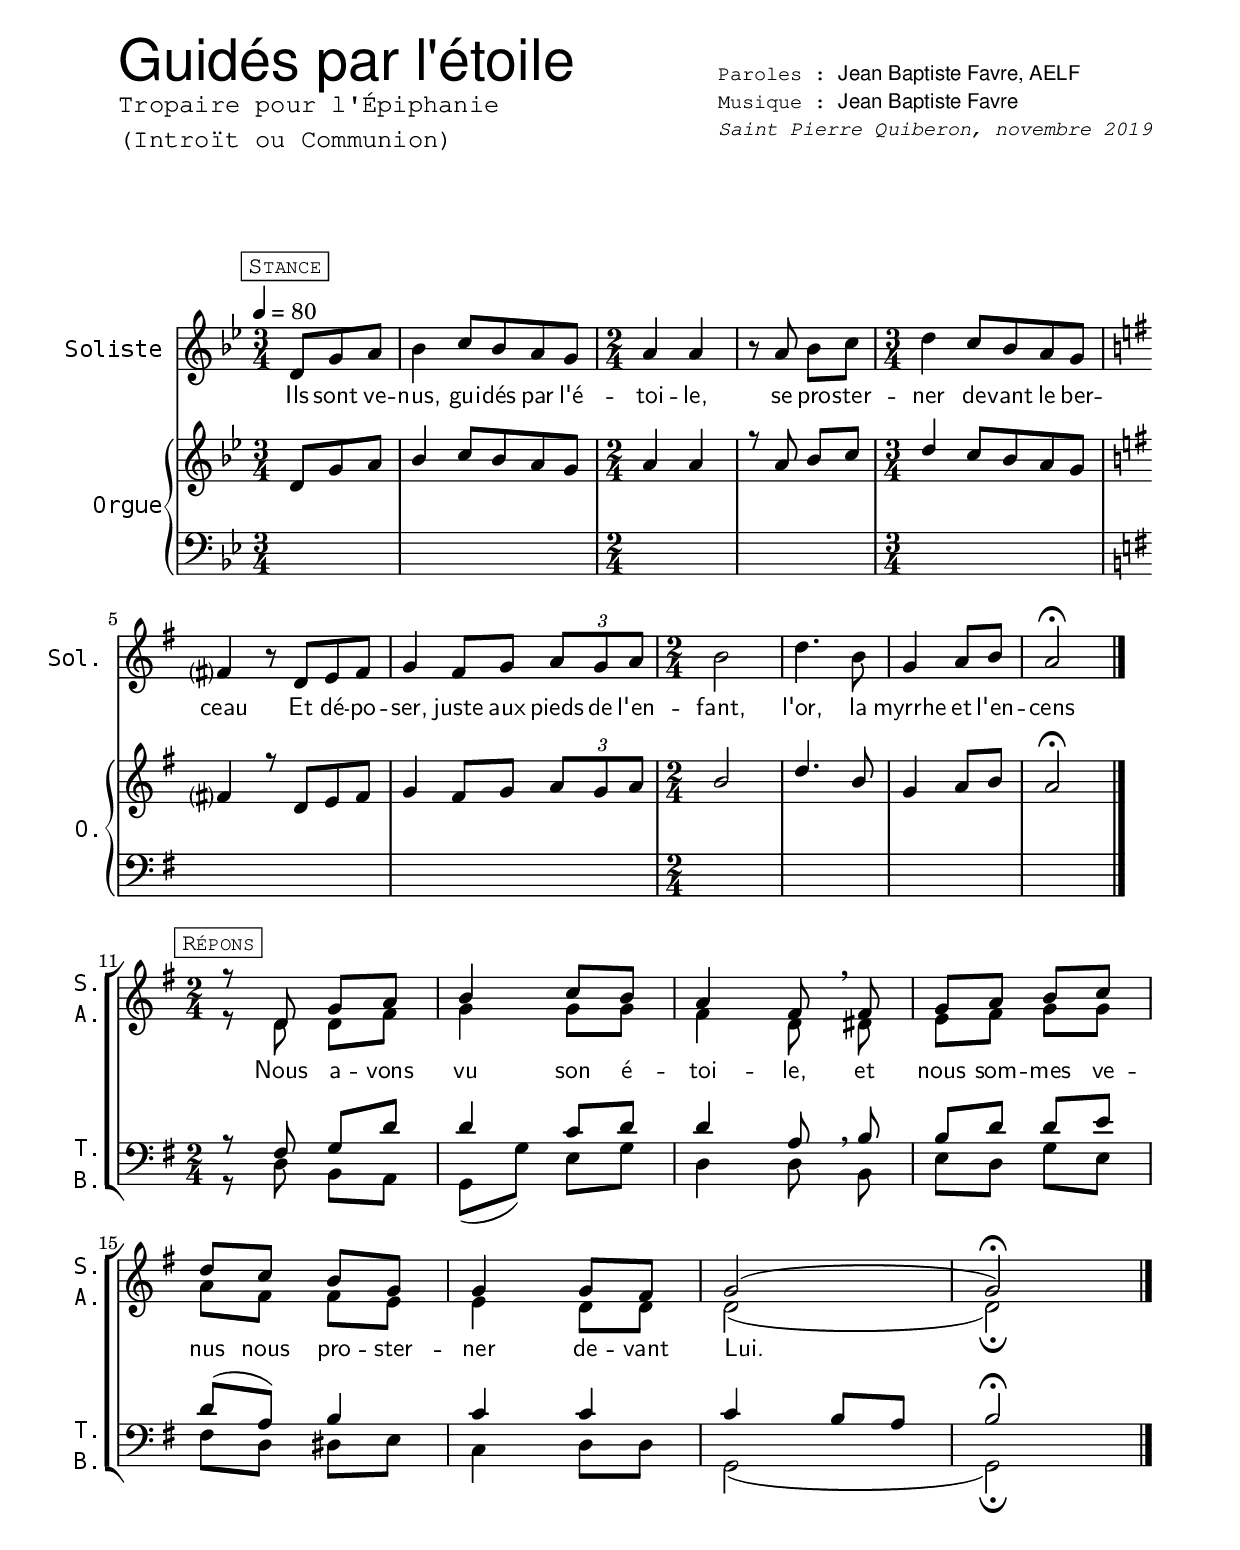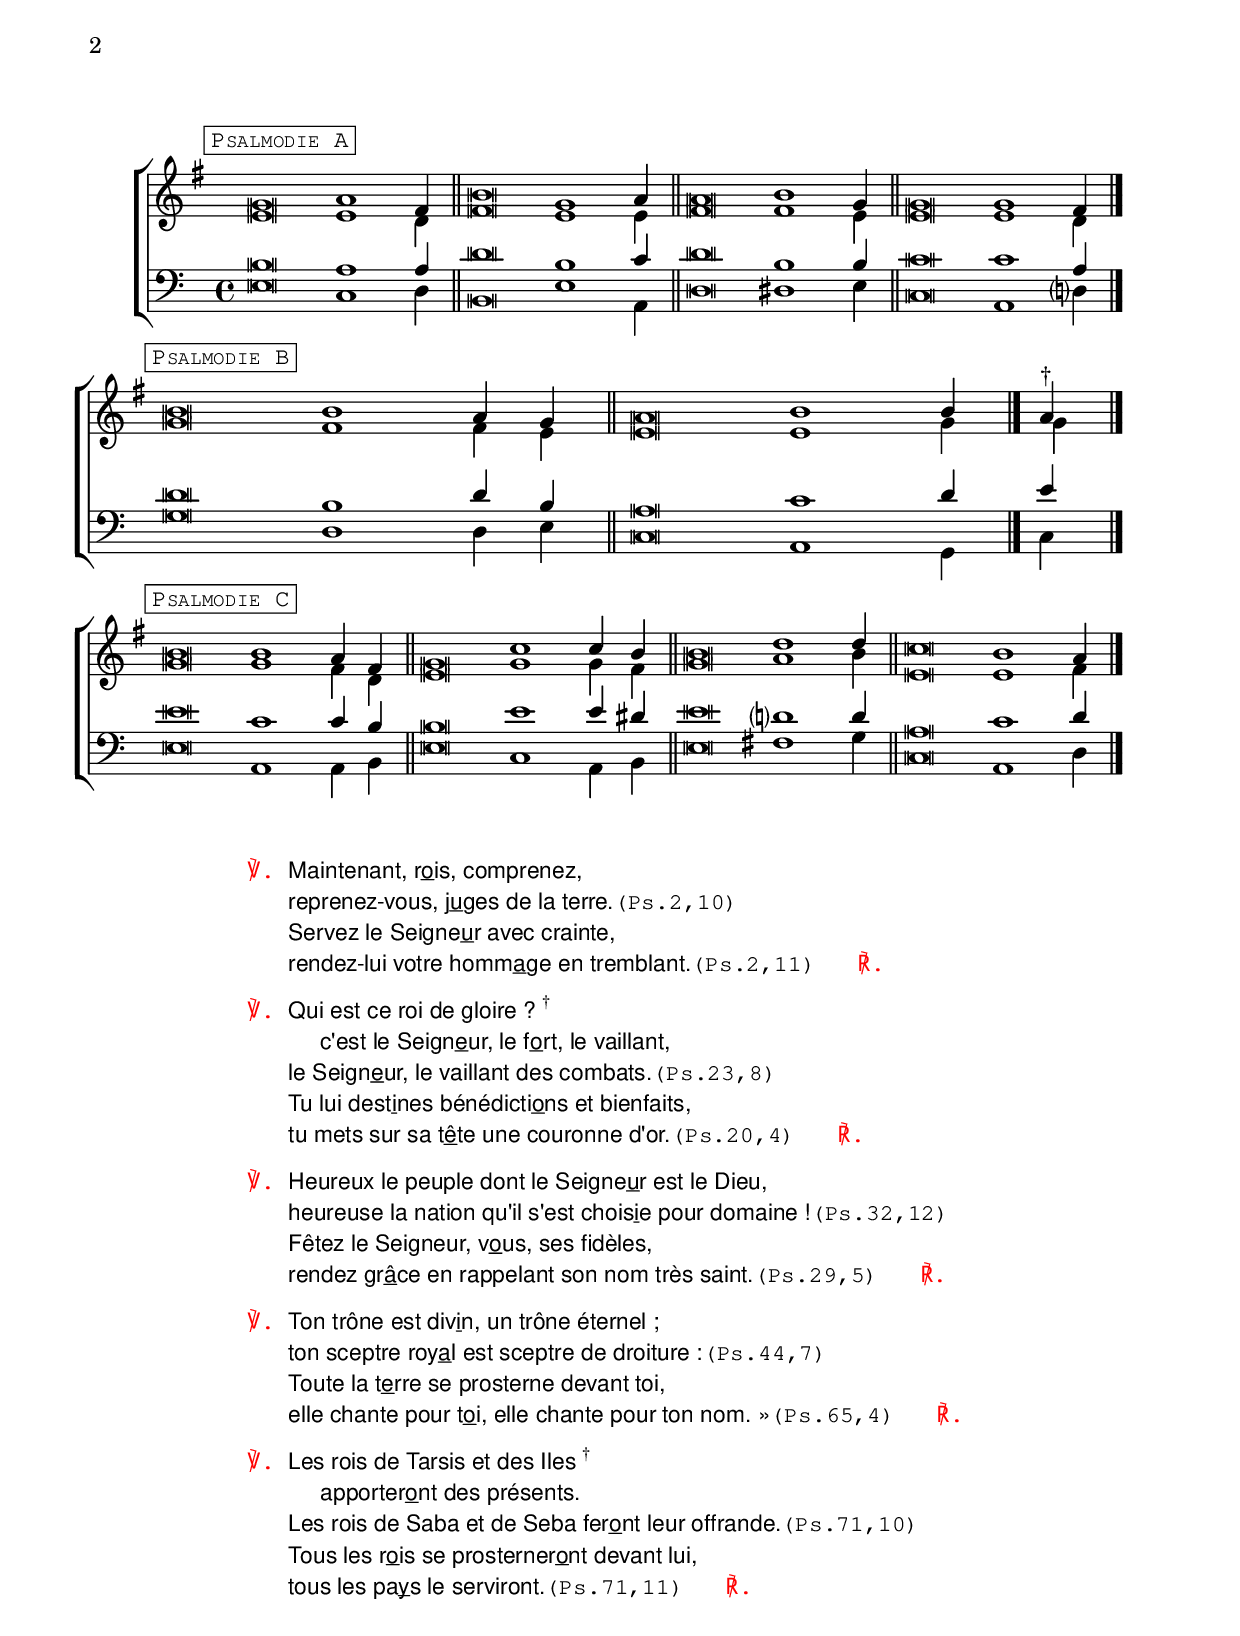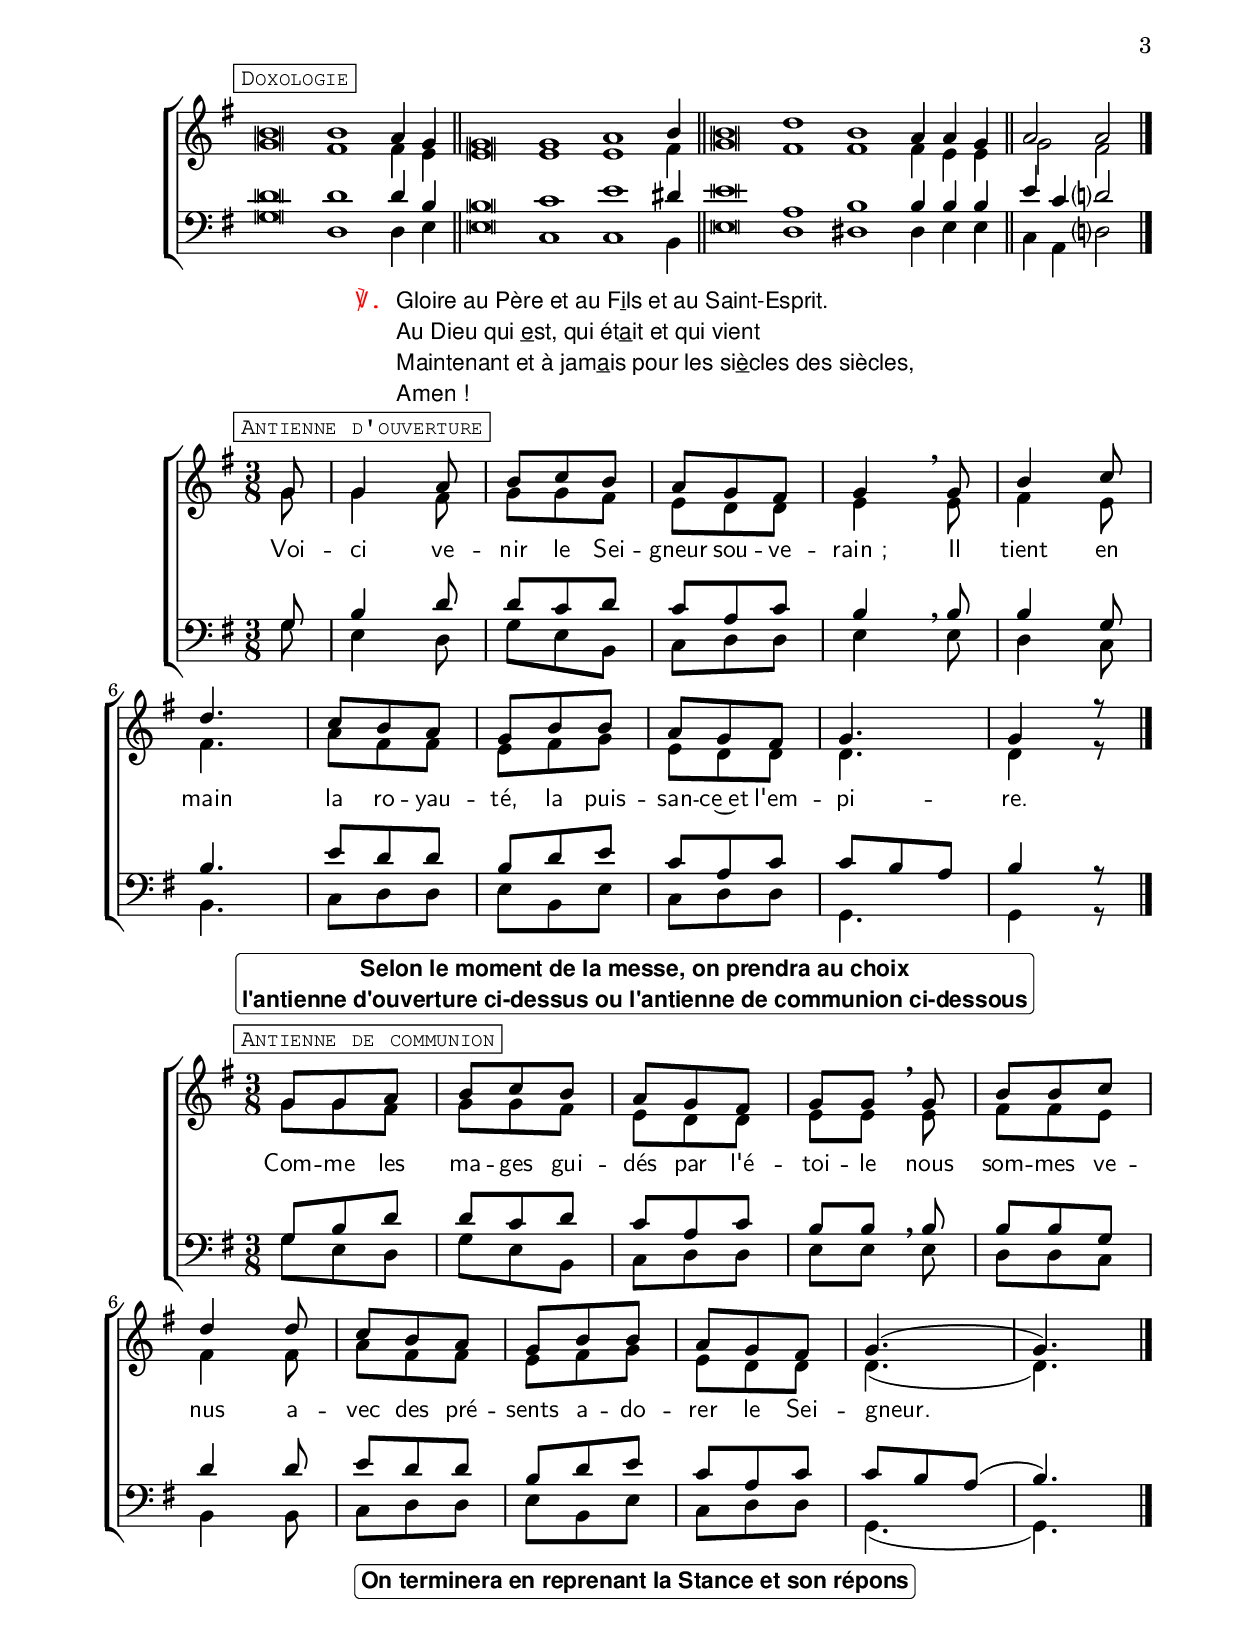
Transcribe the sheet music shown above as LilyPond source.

\version "2.22.0"
\language "english"
\include "../libs/commonFunctions.ily"

headers = \header {
  title = "Guidés par l'étoile"
  subtitle = \markup { \column { "Tropaire pour l'Épiphanie" "(Introït ou Communion)" } }
  composer = "Jean Baptiste Favre"
  poet = "Jean Baptiste Favre, AELF"
  dedication = "Saint Pierre Quiberon, novembre 2019"
  }

%%%%%%%%%%%%%%%%%%%%%%%%%%%%%%
%%%%%%%%%%  Stance  %%%%%%%%%%
%%%%%%%%%%%%%%%%%%%%%%%%%%%%%%
stanceRhythms = {
  \tempo 4 = 80
  \key g \minor \time 3/4
  \markCustom "Stance"
  \partial 4. s4. s2. \time 2/4  s2 s2 \time 3/4 s2. \break
  \key g \major s2. s2. \time 2/4 s2*4 \bar "|."
  }
stanceMusic = \relative c' {
  d8 g a bf4 c8 bf a g a4 a4 r8 a8 bf c d4 c8 bf a g
  fs!?4 r8 d e
  fs g4 fs8 g \tuplet 3/2 { a8 g a } b2 d4. b8 g4 a8 b a2 \fermata
  }
stanceLyrics = \lyricmode {
  Ils sont ve -- nus, gui -- dés par l'é -- toi -- le, se pro -- ster -- ner de -- vant le ber -- ceau
  Et dé -- po -- ser, juste aux pieds de l'en -- fant, l'or, la myrrhe et l'en -- cens
  }

%%%%%%%%%%%%%%%%%%%%%%%%%%
%%%%%     Répons     %%%%%
%%%%%%%%%%%%%%%%%%%%%%%%%%
reponsRhythms = {
  \markCustom "Répons"
  \key g \major \time 2/4
  s2*2 s4 s8 \breathe s8 s2 \break s2*4
  \bar "|." \break
  }
reponsSopranosMusic = \relative c' {
  r8 d8 g a b4 c8 b a4 \autoBeamOff fs8
  fs8 \autoBeamOn g a b c d c b g g4 g8 fs g2 (g2) \fermata
  }
reponsAltosMusic = \relative c' {
  r8 d8 d8 fs8 g4 g8 g8 fs4 \autoBeamOff d8
  ds8 \autoBeamOn e fs g g a fs fs e e4 d8 d d2 (d2) \fermata
  }
reponsTenorsMusic =  \relative c {
  r8 fs8 g d'8 d4 c8 d8 d4 \autoBeamOff a8
  b8 \autoBeamOn b d d e d (a) b4 c c c b8 a b2 \fermata
  }
reponsBassesMusic =  \relative c {
  r8 d8 b a g (g') e g d4 \autoBeamOff  d8
  b8 \autoBeamOn e d g e fs d ds e c4 d8 d g,2 (g2) \fermata
  }
reponsLyrics = \lyricmode {
  Nous a -- vons vu son é -- toi -- le, et nous som -- mes ve -- nus nous pro -- ster -- ner de -- vant Lui.
  }


%%%%%%%%%%%%%%%%%%%%%%%%%%%%%%%%%%%%%
%%%%%          Versets          %%%%%
%%%%%%%%%%%%%%%%%%%%%%%%%%%%%%%%%%%%%
versetRhythms = {
  \cadenzaOn \omit Staff.TimeSignature
  \key g \major
  \markCustom "Psalmodie A"
  s\breve s1 s4 \bar "||"
  s\breve s1 s4 \bar "||"
  s\breve s1 s4 \bar "||"
  s\breve s1 s4 \bar "|." \break
  \markCustom "Psalmodie B"
  s\breve s1 s4 s4 \bar "||"
  s\breve s1 s4 \bar "|."
  s4^\markup { &dagger; } \bar "|." \break
  \markCustom "Psalmodie C"
  s\breve s1 s4 s4 \bar "||"
  s\breve s1 s4 s4 \bar "||"
  s\breve s1 s4 \bar "||"
  s\breve s1 s4 \bar "|."
}
versetSopranosMusic = \relative c'' {
  g\breve a1 fs4
  b\breve g1 a4
  a\breve b1 g4
  g\breve g1 fs4

  b\breve b1 a4 g4
  a\breve b1 b4
  a4

  b\breve b1 a4 fs4
  g\breve c1 c4 b4
  b\breve d1 d4
  c\breve b1 a4
  }

versetAltosMusic = \relative c' {
  e\breve e1 d4 % A
  fs\breve e1 e4
  fs\breve fs1 e4
  e\breve e1 d4

  g\breve fs1 fs4 e4 % B
  e\breve e1 g4
  g4

  g\breve g1 fs4 d4 % C
  e\breve g1 g4 fs4
  g\breve  a1 b4
  e,\breve e1 fs4
  }

versetTenorsMusic = \relative c' {
  b\breve a1 a4 % A
  d\breve b1 c4
  d\breve b1 b4
  c\breve c1 a4

  d\breve b1 d4 b4 % B
  a\breve c1 d4
  e4

  e\breve c1 c4 b4 % C
  b\breve e1 e4 ds4
  e\breve d!?1 d4
  a\breve c1 d4
  }

versetBassesMusic = \relative f {
  e\breve c1 d4 % A
  b\breve e1 a,4
  d\breve ds1 e4
  c\breve a1 d?4

  g\breve d1 d4 e4 % B
  c\breve a1 g4
  c4

  e\breve a,1 a4 b4 % C
  e\breve c1 a4 b4
  e\breve fs1 g4
  c,\breve a1 d4
  }

versetLyrics =  \markup {
  \override #'(font-family . sans)
  \column {
    \fill-line {
      \left-column{
        %  « ℣ » et « ℟ »
        \concat { \with-color #red { \typewriter "℣. " } "Maintenant, r" \underline o "is, comprenez," }
        \concat {                    \typewriter "   "   "reprenez-vous, j" \underline u "ges de la terre." \typewriter "(Ps.2,10)"}
        \concat {                    \typewriter "   "   "Servez le Seigne" \underline u "r avec crainte," }
        \concat {                    \typewriter "   "   "rendez-lui votre homm" \underline a "ge en tremblant." \typewriter "(Ps.2,11)" \with-color #red { \typewriter "   ℟." } }
        \vspace #0.5
        \concat { \with-color #red { \typewriter "℣. " } "Qui est ce roi de gloire ? " \roman \super {"&dagger;"} }
        \concat {                    \typewriter "   " "&nbsp;&nbsp;&nbsp;&nbsp;&nbsp;c'est le Seign" \underline e "ur, le f" \underline o "rt, le vaillant," }
        \concat {                    \typewriter "   "   "le Seign" \underline e "ur, le vaillant des combats." \typewriter "(Ps.23,8)" }
        \concat {                    \typewriter "   "   "Tu lui dest" \underline i "nes bénédicti" \underline o "ns et bienfaits," }
        \concat {                    \typewriter "   "   "tu mets sur sa t" \underline ê "te une couronne d'or." \typewriter "(Ps.20,4)" \with-color #red { \typewriter "   ℟." } }
        \vspace #0.5
        \concat { \with-color #red { \typewriter "℣. " } "Heureux le peuple dont le Seigne" \underline u "r est le Dieu,"}
        \concat {                    \typewriter "   "   "heureuse la nation qu'il s'est chois" \underline i "e pour domaine !" \typewriter "(Ps.32,12)" }
        \concat {                    \typewriter "   "   "Fêtez le Seigneur, v" \underline o "us, ses fidèles," }
        \concat {                    \typewriter "   "   "rendez gr" \underline â "ce en rappelant son nom très saint." \typewriter "(Ps.29,5)" \with-color #red { \typewriter "   ℟." } }
        \vspace #0.5
        \concat { \with-color #red { \typewriter "℣. " } "Ton trône est div" \underline i "n, un trône éternel ;" }
        \concat {                    \typewriter "   "   "ton sceptre roy" \underline a "l est sceptre de droiture :" \typewriter "(Ps.44,7)" }
        \concat {                    \typewriter "   "   "Toute la t" \underline e "rre se prosterne devant toi," }
        \concat {                    \typewriter "   "   "elle chante pour t" \underline o "i, elle chante pour ton nom. »" \typewriter "(Ps.65,4)" \with-color #red { \typewriter "   ℟." } }
        \vspace #0.5
        \concat { \with-color #red { \typewriter "℣. " } "Les rois de Tarsis et des Iles " \roman \super {"&dagger;"} }
        \concat {                    \typewriter "   " "&nbsp;&nbsp;&nbsp;&nbsp;&nbsp;apporter" \underline o "nt des présents." }
        \concat {                    \typewriter "   "   "Les rois de Saba et de Seba fer" \underline o "nt leur offrande." \typewriter "(Ps.71,10)" }
        \concat {                    \typewriter "   "   "Tous les r" \underline o "is se prosterner" \underline o "nt devant lui," }
        \concat {                    \typewriter "   "   "tous les pa" \underline y "s le serviront." \typewriter "(Ps.71,11)" \with-color #red { \typewriter "   ℟." } }
      }
    }
  }
}

%%%%%%%%%%%%%%%%%%%%%%%%%%%%%%
%%%%%     Doxologie     %%%%%%
%%%%%%%%%%%%%%%%%%%%%%%%%%%%%%
doxologieRhythms = {
  \cadenzaOn
  \omit Staff.TimeSignature
  \key g \major
  \markCustom "Doxologie"
  s\breve s1 s4 s4 \bar "||"
  s\breve s1 s1 s4 \bar "||"
  s\breve s1 s1 s4 s4 s4 \bar "||"
  \cadenzaOff
  s2 s2 \bar "|."
  }
doxologieSopranosMusic = \relative c'' {
  b\breve b1 a4 g4
  g\breve g1 a1 b4
  b\breve d1 b1 a4 a4 g4

  a2 a2
  }
doxologieAltosMusic = \relative c' {
  g'\breve fs1 fs4 e4
  e\breve e1 e1 fs4
  g\breve fs1 fs1 fs4 e4 e4
  g2 fs2
  }
doxologieTenorsMusic = \relative c' {
  d\breve d1 d4 b4
  b\breve c1 e1 ds4
  e\breve a,1 b1 b4 b4 b4
  e4 c4 d?2
  }
doxologieBassesMusic = \relative f {
  g\breve d1 d4 e4
  e\breve c1 c1 b4
  e\breve d1 ds1 ds4 e4 e4
  c4 a4 d?2
  }

doxologieLyrics =  \markup {
  \override #'(font-family . sans)
  \column {
    \fill-line {
      \left-column{
        %  « ℣ » et « ℟ »
        \concat { \with-color #red { \typewriter "℣. " } "Gloire au Père et au F" \underline i "ls et au Saint-Esprit." }
        \concat {                    \typewriter "   " "Au Dieu qui " \underline e "st, qui ét" \underline a "it et qui vient" }
        \concat {                    \typewriter "   " "Maintenant et à jam" \underline  a "is pour les si" \underline è "cles des siècles," }
        \concat {                    \typewriter "   " "Amen !" }
      }
    }
  }
}

%%%%%%%%%%%%%%%%%%%%%%%%%%%%
%%%%%     Introït     %%%%%%
%%%%%%%%%%%%%%%%%%%%%%%%%%%%
introitRhythms = {
  \time 3/8
  \key g \major
  \markCustom "Antienne d'ouverture"
  \partial 8 s8 s4 s8 s s s s s s s4 s8 s4 s8 \break s4. s8 s s s s s s s s s4. s4 s8 \bar "|."
  }
introitSopranosMusic = \relative c'' {
  g8
  g4 a8 b c b a g fs g4 \breathe g8 b4 c8
  d4. c8 b a g b b a g fs g4. g4 r8
  }
introitAltosMusic = \relative c' {
  g'8 g4 fs8 g g fs e d d e4 e8 fs4 e8 fs4. a8 fs fs e fs g e d d d4. d4 r8
  }
introitTenorsMusic = \relative c' {
  g8 b4 d8 d c d c a c b4 b8 b4 g8 b4. e8 d d b d e c a c c8 b a b4 r8
  }
introitBassesMusic = \relative f {
  g8 e4  d8 g8 e b c d d e4 \breathe e8 d4 c8 b4. c8 d d e b e c d d g,4. g4 r8
  }
introitLyrics =  \lyricmode {
  Voi -- ci ve -- nir le Sei -- gneur sou -- ve -- rain&nbsp;;
  Il tient en main la ro -- yau -- té, la puis -- san -- ce~et l'em -- pi -- re.
}

%%%%%%%%%%%%%%%%%%%%%%%%%%%%%%
%%%%%     Communion     %%%%%%
%%%%%%%%%%%%%%%%%%%%%%%%%%%%%%
communionRhythms = {
  \time 3/8
  \key g \major
  \markCustom "Antienne de communion"
  s8 s s8 s s s s s s s4
  s8 s s s \break
  s4 s8 s s s s s s s s s s4. s4 s8 \bar "|."
  }
communionSopranosMusic = \relative c'' {
  g8 g a8 b c b a g fs g g \breathe g8 b b c8
  d4 d8 c8 b a g b b a g fs g4. (g4.)
  }
communionAltosMusic = \relative c' {
  g'8 g fs8 g g fs e d d e e \breathe e8 fs fs e8
  fs4 fs8 a8 fs fs e fs g e d d d4. (d4.)
  }
communionTenorsMusic = \relative c' {
  g8 b d8 d c d c a c b b \breathe b8 b b g8
  d'4 d8 e8 d d b d e c a c c8 b a (b4.)
  }
communionBassesMusic = \relative f {
  g8 e d8 g8 e b c d d e e \breathe e8 d d c8
  b4 b8 c8 d d e b e c d d g,4. (g4.)
  }
communionLyrics = \lyricmode {
  Com -- me les ma -- ges gui -- dés par l'é -- toi -- le
  nous som -- mes ve -- nus a -- vec des pré -- sents a -- do -- rer le Sei -- gneur.
}


%%%%%%%%%%%%%%%%%%%%%%%%%%%%%%%%%%%%%%%%%%%%
%%%%%          DRAW PARTITION          %%%%%
%%%%%%%%%%%%%%%%%%%%%%%%%%%%%%%%%%%%%%%%%%%%
FirstPageHeaders = \headers
OtherPageHeaders = \header {
  title = ##f
  subtitle = ##f
  composer = ##f
  poet = ##f
  dedication = ##f
  }

\paper {
  top-margin = 1\cm
  bottom-margin = 1\cm
  left-margin = 1\cm
  right-margin = 1\cm
  indent = 1\cm
  % Plan for recto-verso printing with inner margin
  two-sided = ##t
  inner-margin =  2\cm
  outer-margin = 1.5\cm

  oddFooterMarkup = {}
  #(include-special-characters)

  %#(define fonts
  %  (set-global-fonts
  %   #:music "emmentaler"
  %   #:brace "emmentaler"
  %   #:roman "Latin Modern Roman"
  %   #:sans "Latin Modern Sans"
  %   #:typewriter "Monospace Regular"
  %  ))
  }
FirstScorePaper = \paper {
    markup-system-spacing = #'((basic-distance . 30)
       (minimum-distance . 30)
       (padding . 5)
       (stretchability . 5))
    top-markup-spacing = #'((basic-distance . 3)
       (minimum-distance . 3)
       (padding . 3)
       (stretchability . 3))
    top-system-spacing = #'((basic-distance . 6)
       (minimum-distance . 6)
       (padding . 6)
       (stretchability . 5))
    system-system-spacing = #'((basic-distance . 3)
       (minimum-distance . 3)
       (padding . 3)
       (stretchability . 3))
    scoreTitleMarkup = \markup \columns {
      \fill-line {
          \column {
            \line {
              \left-column {
                \fontsize #8 \sans \fromproperty #'header:title
                \fontsize #1 \typewriter \fromproperty #'header:subtitle
              }
            }
          }
          \column {
            \line {
              \fontsize #-1
              \left-column {
                \line { \concat { \typewriter "Paroles&nbsp;:&nbsp;" \sans \fromproperty #'header:poet \bold " " } }
                \line { \concat { \typewriter "Musique&nbsp;:&nbsp;" \sans \fromproperty #'header:composer \bold " " } }
                \typewriter \italic \fromproperty #'header:dedication
              }
            }
          }
        }
    }
    oddFooterMarkup = {}
  }
OtherScoresPaper = \paper {
    markup-system-spacing = #'((basic-distance . 3)
       (minimum-distance . 3)
       (padding . 3)
       (stretchability . 5))
    top-markup-spacing = #'((basic-distance . 3)
       (minimum-distance . 3)
       (padding . 3)
     4 (stretchability . 5))
    top-system-spacing = #'((basic-distance . 9)
       (minimum-distance . 9)
       (padding . 7)
       (stretchability . 5))
    system-system-spacing = #'((basic-distance . 3)
       (minimum-distance . 3)
       (padding . 3)
      (stretchability . 5))
  }
LastScorePaper = \paper {
    top-system-spacing = #'((basic-distance . 5)
       (minimum-distance . 3)
       (padding . 1)
       (stretchability . 10))
    system-system-spacing = #'((basic-distance . 0)
       (minimum-distance . 0)
       (padding . 1)
       (stretchability . 10))
   score-markup-spacing = #'((basic-distance . 0)
       (minimum-distance . 0)
       (padding . 1)
       (stretchability . 10))
    markup-system-spacing = #'((basic-distance . 5)
       (minimum-distance . 3)
       (padding . 1)
       (stretchability . 10))
}
AllScoreLayout = \layout {
      ragged-last = ##f
      \context {
          \Staff
          \RemoveEmptyStaves
          \override NoteHead #'style = #'altdefault
          \override InstrumentName #'font-name = #"Monospace Regular"
      }
      \context {
          \PianoStaff
          \RemoveEmptyStaves
          \override NoteHead #'style = #'altdefault
          \override InstrumentName #'font-name = #"Monospace Regular"
      }
      \context {
          \ChoirStaff
          \RemoveEmptyStaves
          \override NoteHead #'style = #'altdefault
          \override InstrumentName #'font-name = #"Monospace Regular"
      }
      \override LyricText #'font-name = #"Latin Modern Sans"
      \override Score.RehearsalMark.font-family = #'typewriter
  }
%%%%%%%%%%%%%%%%%%%%%%%%%%%%%%%%%%%%%%%%%%%%%%%%%%%%%%%%%%%%%%%%%%%
%%%%%%%%%%%%%%%%%%%          Antienne          %%%%%%%%%%%%%%%%%%%%
%%%%%%%%%%%%%%%%%%%%%%%%%%%%%%%%%%%%%%%%%%%%%%%%%%%%%%%%%%%%%%%%%%%

\bookpart { % Stance
  \FirstScorePaper
  \score {
    { % Partition Stance
      <<
        \new Staff = "stanceSolistStaff" \with { instrumentName = "Soliste" shortInstrumentName = "Sol." }
        <<
          \clef "treble"
          \new Voice = "stanceRhythms" {
            \markCustom "Stance" \stanceRhythms
            \set Staff.explicitKeySignatureVisibility = #begin-of-line-visible
            \once \override Staff.KeyCancellation.break-visibility = #all-invisible
            \once \override Staff.TimeSignature.break-visibility = #end-of-line-invisible
            \break
            }
          \new Voice = "stanceMelody" {  \stanceMusic }
        >>
        \new Lyrics \lyricsto "stanceMelody" { \stanceLyrics }
        \new PianoStaff = "stancePiano" \with { instrumentName = "Orgue" shortInstrumentName = "O." }
        <<
          \new Staff = "stancePianoHighStaff"
          <<
            \clef "treble"
            \new Voice = "stanceRhythms" {
              \markCustom "Stance" \stanceRhythms
              \set Staff.explicitKeySignatureVisibility = #begin-of-line-visible
              \once \override Staff.KeyCancellation.break-visibility = #all-invisible
              \once \override Staff.TimeSignature.break-visibility = #end-of-line-invisible
              \break
              }
            \new Voice = "stancePianoSoprano" { \voiceOne \stanceMusic }
            \new Voice = "stancePianoAlto" { \voiceTwo \stanceRhythms
            }
          >>
          \new Staff  = "stancePianoLowStaff"
          <<
            \clef "bass"
            \new Voice = "stanceRhythms" {
              \markCustom "Stance" \stanceRhythms
              \set Staff.explicitKeySignatureVisibility = #begin-of-line-visible
              \once \override Staff.KeyCancellation.break-visibility = #all-invisible
              \once \override Staff.TimeSignature.break-visibility = #end-of-line-invisible
              \break
              }
            \new Voice = "stancePianoTenor" { \voiceOne \stanceRhythms }
            \new Voice = "stancePianoBass" { \voiceTwo \stanceRhythms
            }
          >>
        >>
      >>
      \new ChoirStaff = "reponsChoirStaff"
      <<
        \new Staff = "reponsHighStaff" \with { shortInstrumentName = \markup { \column { "S." "A." } } }
        <<
          \clef "treble"
          \new Voice = "reponsRhythms" { \reponsRhythms \bar "||" }
          \new Voice = "reponsSoprano" { \voiceOne \reponsSopranosMusic }
          \new Voice = "reponsAlto" { \voiceTwo \reponsAltosMusic }
        >>
        \new Lyrics \lyricsto "reponsSoprano" { \reponsLyrics }
        \new Staff  = "reponsLowStaff" \with { shortInstrumentName = \markup { \column { "T." "B." } } }
        <<
          \clef "bass"
          \new Voice = "reponsRhythms" { \reponsRhythms }
          \new Voice = "reponsTenor" { \voiceOne \reponsTenorsMusic }
          \new Voice = "reponsBass" { \voiceTwo \reponsBassesMusic }
        >>
      >>
    }
    \AllScoreLayout
    \FirstPageHeaders
  }
}


\bookpart {
  \OtherScoresPaper
  \score {
    {
      \new ChoirStaff = "psalmodyChoirStaff"
      {
        <<
          \new Staff = "psalmodyHighStaff"
          <<
            \clef "treble"
            \new Voice = "psalmodyRhythms" { \versetRhythms }
            \new Voice = "psalmodySoprano" { \voiceOne \versetSopranosMusic }
            \new Voice = "psalmodyAlto" { \voiceTwo \versetAltosMusic }
          >>
          \new Staff  = "psalmodyLowStaff" <<
            \clef "bass"
            %\new Voice = "psalmodyRhythms" { \global \choralPsalmRhythms }
            \new Voice = "psalmodyTenor" { \voiceOne \versetTenorsMusic }
            \new Voice = "psalmodyBass" { \voiceTwo \versetBassesMusic }
          >>
        >>
      }
    }
    \AllScoreLayout
    \OtherPageHeaders
  }
  \versetLyrics
}

\bookpart {
  \LastScorePaper
  \score {
    <<
      \new ChoirStaff = "doxologieChoirStaff"
      {
        <<
          \new Staff = "doxologieHighStaff"
          <<
            \clef "treble"
            \new Voice = "doxologieRhythms" { \doxologieRhythms}
            \new Voice = "doxologieSoprano" { \voiceOne \doxologieSopranosMusic }
            \new Voice = "doxologieAlto" { \voiceTwo \doxologieAltosMusic }
          >>
          \new Staff  = "doxologieLowStaff" <<
            \clef "bass"
            \new Voice = "doxologieRhythms" { \doxologieRhythms }
            \new Voice = "doxologieTenor" { \voiceOne \doxologieTenorsMusic }
            \new Voice = "doxologieBass" { \voiceTwo \doxologieBassesMusic }
          >>
        >>
      }
    >>
    \AllScoreLayout
    \OtherPageHeaders
  }
  \doxologieLyrics
  \score {
    {
      \new ChoirStaff = "introitChoirStaff"
      {
        <<
          \new Staff = "introitHighStaff"
          <<
            \clef "treble"
            \new Voice = "introitRhythms" { \introitRhythms}
            \new Voice = "introitSoprano" { \voiceOne \introitSopranosMusic }
            \new Voice = "introitAlto" { \voiceTwo \introitAltosMusic }
          >>
          \new Lyrics \lyricsto "introitSoprano" { \introitLyrics }
          \new Staff  = "introitLowStaff" <<
            \clef "bass"
            \new Voice = "introitRhythms" { \introitRhythms }
            \new Voice = "introitTenor" { \voiceOne \introitTenorsMusic }
            \new Voice = "introitBass" { \voiceTwo \introitBassesMusic }
          >>
        >>
      }
    }
    \AllScoreLayout
    \OtherPageHeaders
  }
  \markup {
    \override #'(font-family . sans)
    \fill-line {
      \rounded-box \bold \center-column {
        \concat { "Selon le moment de la messe, on prendra au choix" }
        \concat { "l'antienne d'ouverture ci-dessus ou l'antienne de communion ci-dessous" }
      }
    }
  }
  \score {
    {
      \new ChoirStaff = "communionChoirStaff"
      {
        <<
          \new Staff = "communionHighStaff"
          <<
            \clef "treble"
            \new Voice = "communionRhythms" { \communionRhythms}
            \new Voice = "communionSoprano" { \voiceOne \communionSopranosMusic }
            \new Voice = "communionAlto" { \voiceTwo \communionAltosMusic }
          >>
          \new Lyrics \lyricsto "communionSoprano" { \communionLyrics }
          \new Staff  = "communionLowStaff" <<
            \clef "bass"
            \new Voice = "communionRhythms" { \communionRhythms }
            \new Voice = "communionTenor" { \voiceOne \communionTenorsMusic }
            \new Voice = "communionBass" { \voiceTwo \communionBassesMusic }
          >>
        >>
      }
    }
    \AllScoreLayout
    \OtherPageHeaders
  }
  \markup {
    \override #'(font-family . sans)
    \fill-line {
      \rounded-box \bold \center-column {
        \concat { "On terminera en reprenant la Stance et son répons" }
      }
    }
  }
}